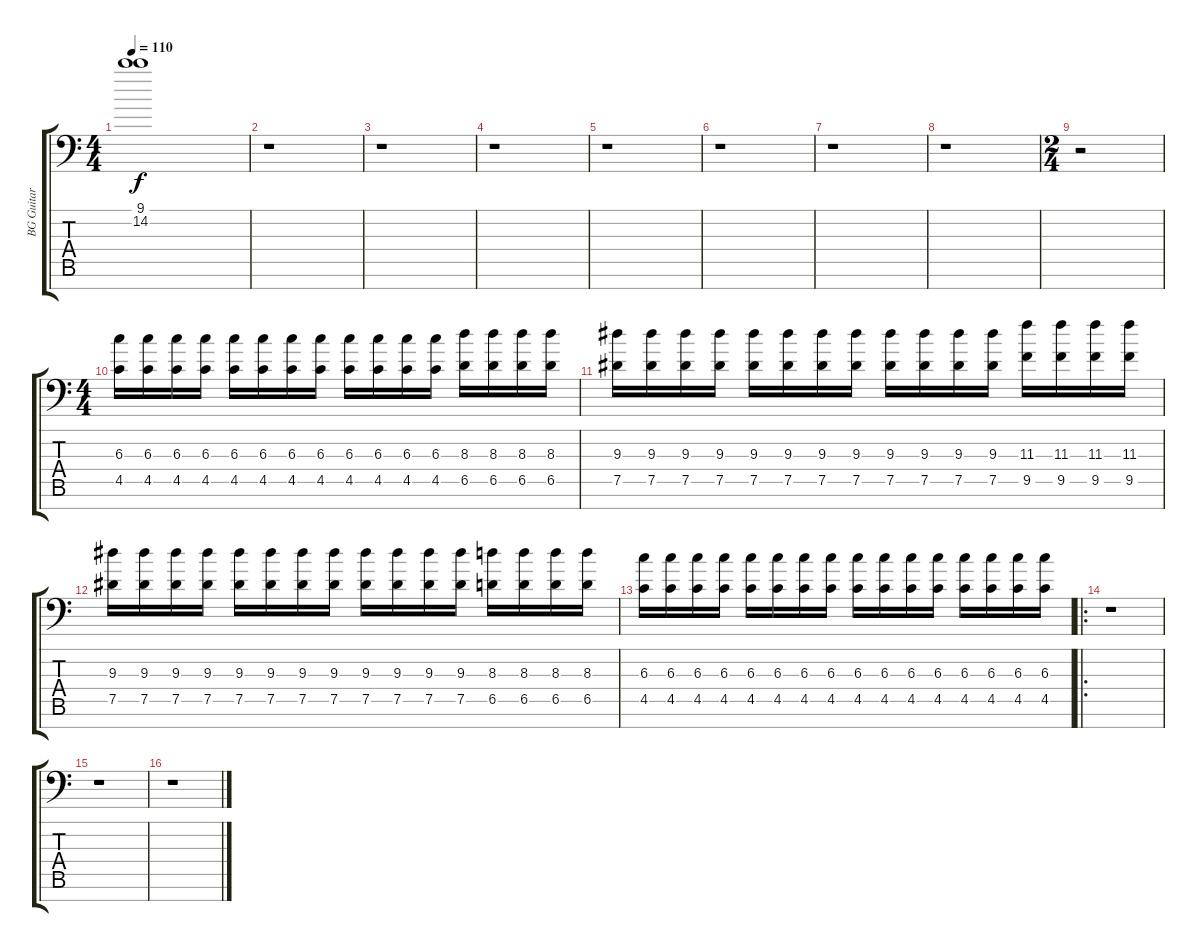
\track ("BG Guitar" "BG Guitar") {instrument distortionguitar}
\staff {score tabs}
\tuning (Eb4 Bb3 Gb3 Db3 Ab2 Eb2 Ab1) {hide}
\ts (4 4)
\tempo 110
\clef f4
\ks c
(9.1 14.2).1{dy f} |
r.1 |
r.1 |
r.1 |
r.1 |
r.1 |
r.1 |
r.1 |
\ts (2 4)
r.2 |
\ts (4 4)
(6.3 4.5).16 (6.3 4.5).16 (6.3 4.5).16 (6.3 4.5).16 (6.3 4.5).16 (6.3 4.5).16 (6.3 4.5).16 (6.3 4.5).16 (6.3 4.5).16 (6.3 4.5).16 (6.3 4.5).16 (6.3 4.5).16 (8.3 6.5).16 (8.3 6.5).16 (8.3 6.5).16 (8.3 6.5).16 |
(9.3 7.5).16 (9.3 7.5).16 (9.3 7.5).16 (9.3 7.5).16 (9.3 7.5).16 (9.3 7.5).16 (9.3 7.5).16 (9.3 7.5).16 (9.3 7.5).16 (9.3 7.5).16 (9.3 7.5).16 (9.3 7.5).16 (11.3 9.5).16 (11.3 9.5).16 (11.3 9.5).16 (11.3 9.5).16 |
(9.3 7.5).16 (9.3 7.5).16 (9.3 7.5).16 (9.3 7.5).16 (9.3 7.5).16 (9.3 7.5).16 (9.3 7.5).16 (9.3 7.5).16 (9.3 7.5).16 (9.3 7.5).16 (9.3 7.5).16 (9.3 7.5).16 (8.3 6.5).16 (8.3 6.5).16 (8.3 6.5).16 (8.3 6.5).16 |
(6.3 4.5).16 (6.3 4.5).16 (6.3 4.5).16 (6.3 4.5).16 (6.3 4.5).16 (6.3 4.5).16 (6.3 4.5).16 (6.3 4.5).16 (6.3 4.5).16 (6.3 4.5).16 (6.3 4.5).16 (6.3 4.5).16 (6.3 4.5).16 (6.3 4.5).16 (6.3 4.5).16 (6.3 4.5).16 |
\ro
r.1 |
r.1 |
r.1
